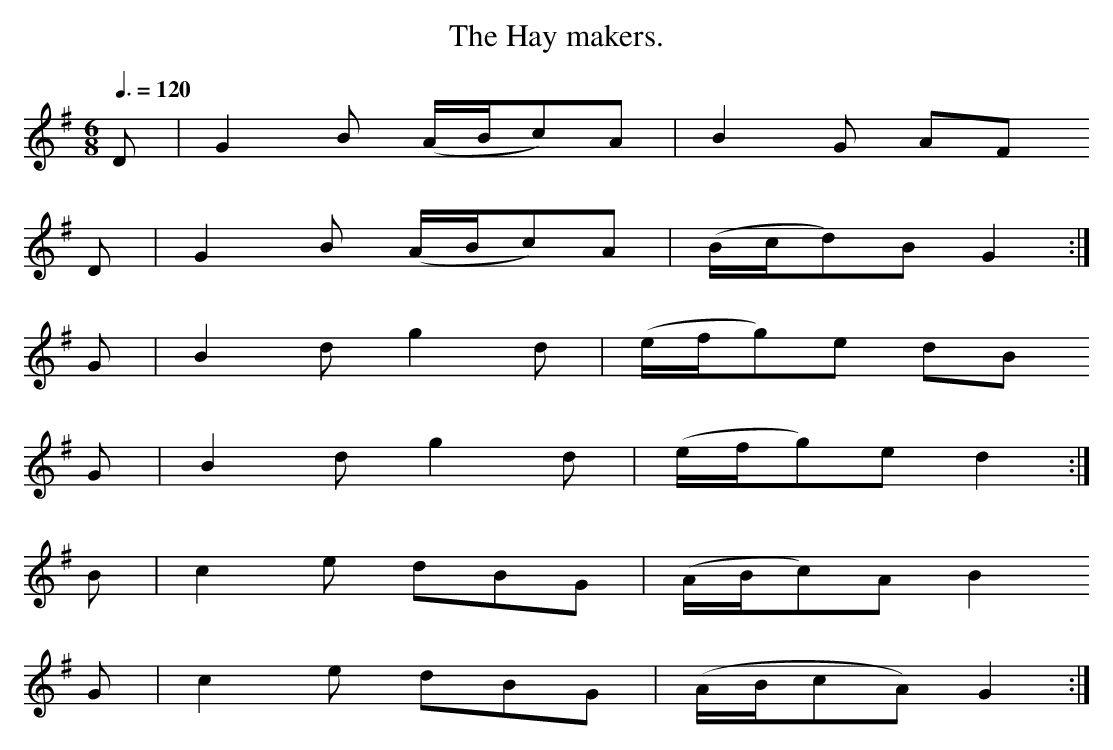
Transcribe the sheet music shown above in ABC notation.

X:1
T:The Hay makers.
M:6/8
L:1/8
Q:3/8=120
K:G major
D|G2B (A/B/c)A| B2G     AF
D|G2B (A/B/c)A|(B/c/d)B G2:|
G|B2d  g2d    |(e/f/g)e dB
G|B2d  g2d    |(e/f/g)e d2:|
B|c2e  dBG    |(A/B/c)A B2
G|c2e  dBG    |(A/B/cA) G2:|
